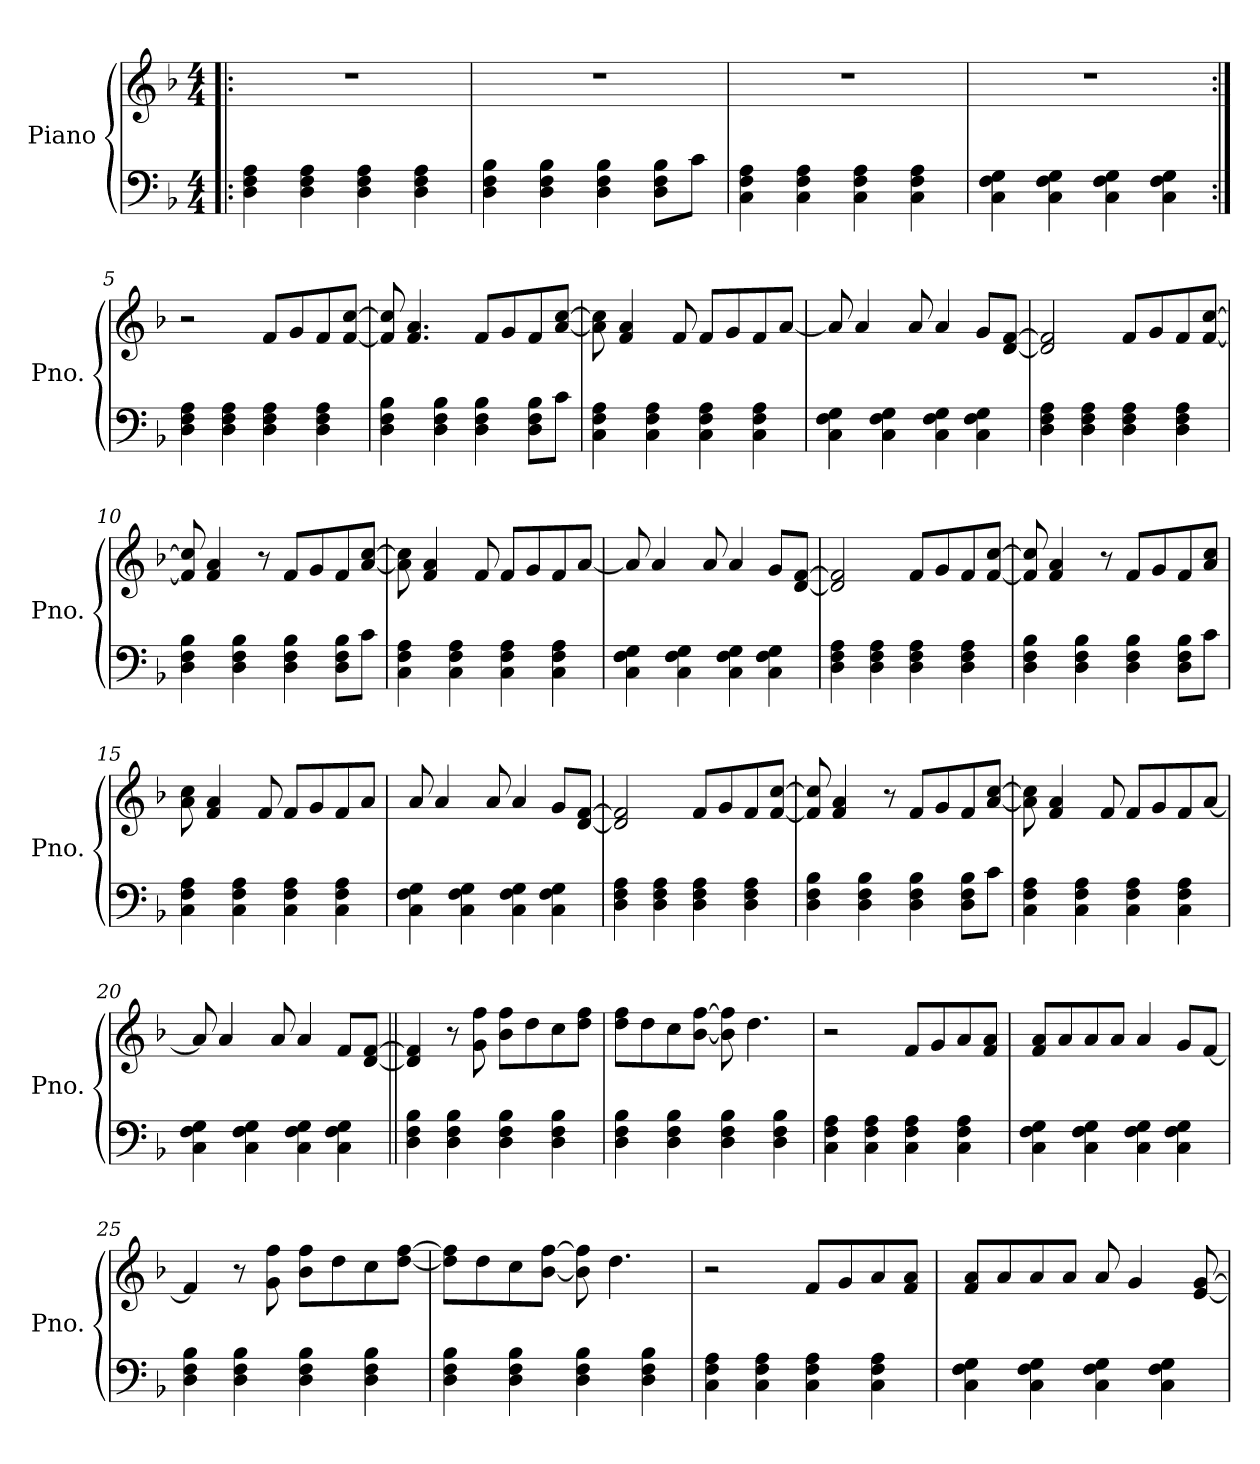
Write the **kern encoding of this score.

**kern	**kern
*part1	*part1
*staff2	*staff1
*I"Piano	*
*I'Pno.	*
*clefF4	*clefG2
*k[b-]	*k[b-]
*M4/4	*M4/4
*MM60	*MM60
=1!|:	=1!|:
4D\ 4F\ 4A\	1r
4D\ 4F\ 4A\	.
4D\ 4F\ 4A\	.
4D\ 4F\ 4A\	.
=2	=2
4D\ 4F\ 4B-\	1r
4D\ 4F\ 4B-\	.
4D\ 4F\ 4B-\	.
8D\ 8F\ 8B-\L	.
8c\J	.
=3	=3
4C\ 4F\ 4A\	1r
4C\ 4F\ 4A\	.
4C\ 4F\ 4A\	.
4C\ 4F\ 4A\	.
=4	=4
4C\ 4F\ 4G\	1r
4C\ 4F\ 4G\	.
4C\ 4F\ 4G\	.
4C\ 4F\ 4G\	.
=5:|!	=5:|!
4D\ 4F\ 4A\	2r
4D\ 4F\ 4A\	.
4D\ 4F\ 4A\	8f/L
.	8g/
4D\ 4F\ 4A\	8f/
.	[8f/ [8cc/J
=6	=6
4D\ 4F\ 4B-\	8f/] 8cc/]
.	4.f/ 4.a/
4D\ 4F\ 4B-\	.
4D\ 4F\ 4B-\	8f/L
.	8g/
8D\ 8F\ 8B-\L	8f/
8c\J	[8a/ [8cc/J
!!LO:LB:g=z
=7	=7
4C\ 4F\ 4A\	8a\] 8cc\]
.	4f/ 4a/
4C\ 4F\ 4A\	.
.	8f/
4C\ 4F\ 4A\	8f/L
.	8g/
4C\ 4F\ 4A\	8f/
.	[8a/J
=8	=8
4C\ 4F\ 4G\	8a/]
.	4a/
4C\ 4F\ 4G\	.
.	8a/
4C\ 4F\ 4G\	4a/
4C\ 4F\ 4G\	8g/L
.	[8d/ [8f/J
=9	=9
4D\ 4F\ 4A\	2d/] 2f/]
4D\ 4F\ 4A\	.
4D\ 4F\ 4A\	8f/L
.	8g/
4D\ 4F\ 4A\	8f/
.	[8f/ [8cc/J
=10	=10
4D\ 4F\ 4B-\	8f/] 8cc/]
.	4f/ 4a/
4D\ 4F\ 4B-\	.
.	8r
4D\ 4F\ 4B-\	8f/L
.	8g/
8D\ 8F\ 8B-\L	8f/
8c\J	[8a/ [8cc/J
=11	=11
4C\ 4F\ 4A\	8a\] 8cc\]
.	4f/ 4a/
4C\ 4F\ 4A\	.
.	8f/
4C\ 4F\ 4A\	8f/L
.	8g/
4C\ 4F\ 4A\	8f/
.	[8a/J
!!LO:LB:g=z
=12	=12
4C\ 4F\ 4G\	8a/]
.	4a/
4C\ 4F\ 4G\	.
.	8a/
4C\ 4F\ 4G\	4a/
4C\ 4F\ 4G\	8g/L
.	[8d/ [8f/J
=13	=13
4D\ 4F\ 4A\	2d/] 2f/]
4D\ 4F\ 4A\	.
4D\ 4F\ 4A\	8f/L
.	8g/
4D\ 4F\ 4A\	8f/
.	[8f/ [8cc/J
=14	=14
4D\ 4F\ 4B-\	8f/] 8cc/]
.	4f/ 4a/
4D\ 4F\ 4B-\	.
.	8r
4D\ 4F\ 4B-\	8f/L
.	8g/
8D\ 8F\ 8B-\L	8f/
8c\J	8a/ 8cc/J
=15	=15
4C\ 4F\ 4A\	8a\ 8cc\
.	4f/ 4a/
4C\ 4F\ 4A\	.
.	8f/
4C\ 4F\ 4A\	8f/L
.	8g/
4C\ 4F\ 4A\	8f/
.	8a/J
=16	=16
4C\ 4F\ 4G\	8a/
.	4a/
4C\ 4F\ 4G\	.
.	8a/
4C\ 4F\ 4G\	4a/
4C\ 4F\ 4G\	8g/L
.	[8d/ [8f/J
!!LO:LB:g=z
=17	=17
4D\ 4F\ 4A\	2d/] 2f/]
4D\ 4F\ 4A\	.
4D\ 4F\ 4A\	8f/L
.	8g/
4D\ 4F\ 4A\	8f/
.	[8f/ [8cc/J
=18	=18
4D\ 4F\ 4B-\	8f/] 8cc/]
.	4f/ 4a/
4D\ 4F\ 4B-\	.
.	8r
4D\ 4F\ 4B-\	8f/L
.	8g/
8D\ 8F\ 8B-\L	8f/
8c\J	[8a/ [8cc/J
=19	=19
4C\ 4F\ 4A\	8a\] 8cc\]
.	4f/ 4a/
4C\ 4F\ 4A\	.
.	8f/
4C\ 4F\ 4A\	8f/L
.	8g/
4C\ 4F\ 4A\	8f/
.	[8a/J
=20	=20
4C\ 4F\ 4G\	8a/]
.	4a/
4C\ 4F\ 4G\	.
.	8a/
4C\ 4F\ 4G\	4a/
4C\ 4F\ 4G\	8f/L
.	[8d/ [8f/J
=21||	=21||
4D\ 4F\ 4B-\	4d/] 4f/]
4D\ 4F\ 4B-\	8r
.	8g\ 8ff\
4D\ 4F\ 4B-\	8b-\ 8ff\L
.	8dd\
4D\ 4F\ 4B-\	8cc\
.	8dd\ 8ff\J
!!LO:LB:g=z
=22	=22
4D\ 4F\ 4B-\	8dd\ 8ff\L
.	8dd\
4D\ 4F\ 4B-\	8cc\
.	[8b-\ [8ff\J
4D\ 4F\ 4B-\	8b-\] 8ff\]
.	4.dd\
4D\ 4F\ 4B-\	.
=23	=23
4C\ 4F\ 4A\	2r
4C\ 4F\ 4A\	.
4C\ 4F\ 4A\	8f/L
.	8g/
4C\ 4F\ 4A\	8a/
.	8f/ 8a/J
=24	=24
4C\ 4F\ 4G\	8f/ 8a/L
.	8a/
4C\ 4F\ 4G\	8a/
.	8a/J
4C\ 4F\ 4G\	4a/
4C\ 4F\ 4G\	8g/L
.	[8f/J
=25	=25
4D\ 4F\ 4B-\	4f/]
4D\ 4F\ 4B-\	8r
.	8g\ 8ff\
4D\ 4F\ 4B-\	8b-\ 8ff\L
.	8dd\
4D\ 4F\ 4B-\	8cc\
.	[8dd\ [8ff\J
=26	=26
4D\ 4F\ 4B-\	8dd\] 8ff\]L
.	8dd\
4D\ 4F\ 4B-\	8cc\
.	[8b-\ [8ff\J
4D\ 4F\ 4B-\	8b-\] 8ff\]
.	4.dd\
4D\ 4F\ 4B-\	.
=27	=27
4C\ 4F\ 4A\	2r
4C\ 4F\ 4A\	.
4C\ 4F\ 4A\	8f/L
.	8g/
4C\ 4F\ 4A\	8a/
.	8f/ 8a/J
!!LO:PB:g=z
=28	=28
4C\ 4F\ 4G\	8f/ 8a/L
.	8a/
4C\ 4F\ 4G\	8a/
.	8a/J
4C\ 4F\ 4G\	8a/
.	4g/
4C\ 4F\ 4G\	.
.	[8e/ [8g/
=	=
*-	*-
